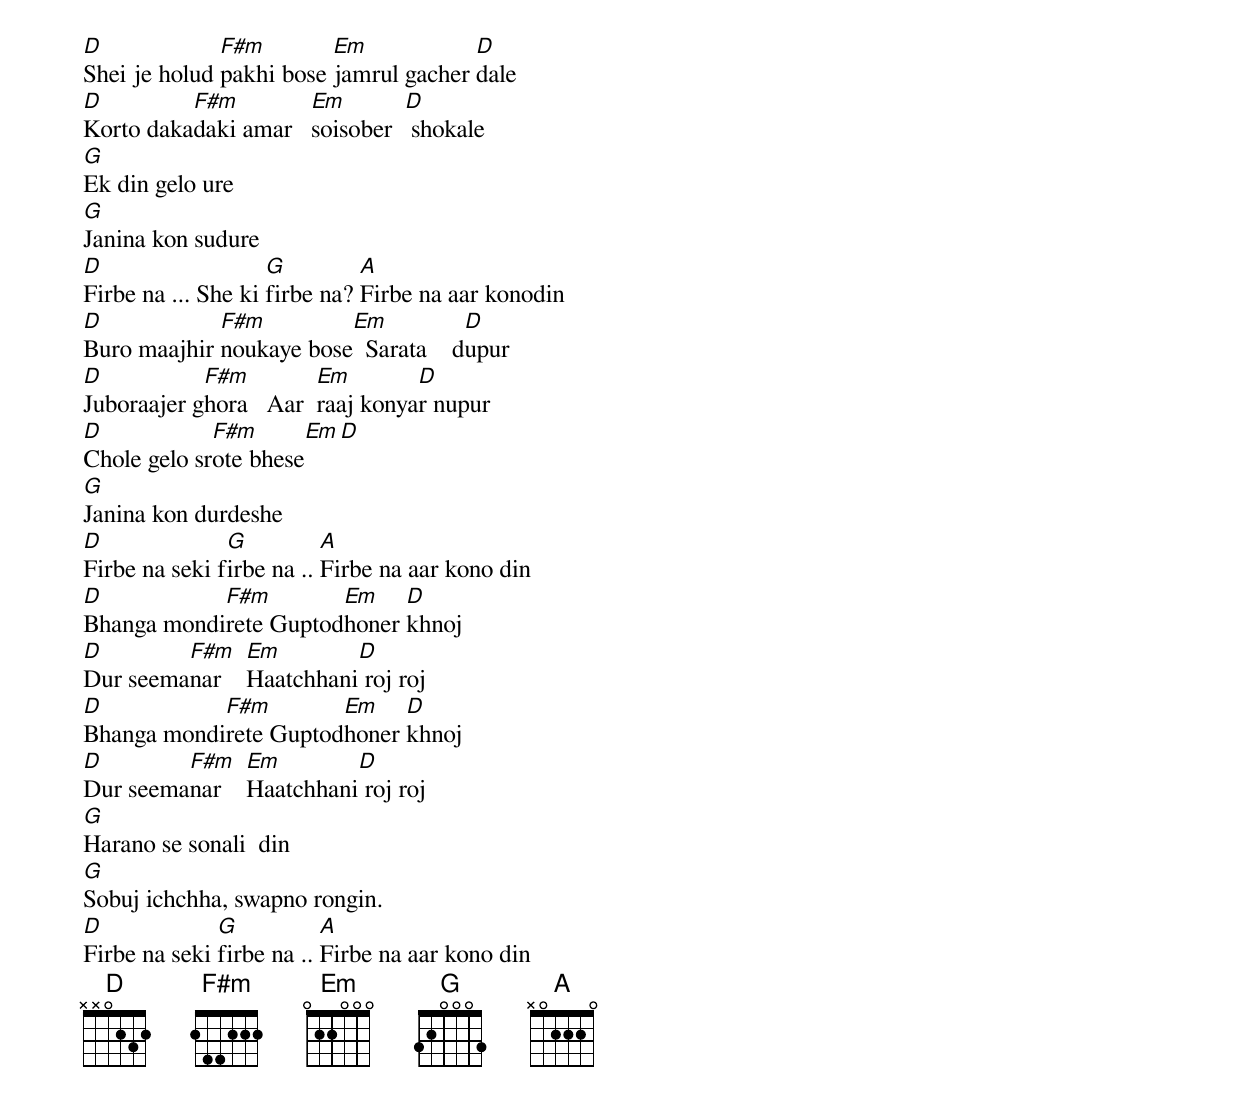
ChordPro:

[D]Shei je holud [F#m]pakhi bose [Em]jamrul gacher [D]dale
[D]Korto daka[F#m]daki amar   [Em]soisober  [D] shokale
[G]Ek din gelo ure
[G]Janina kon sudure
[D]Firbe na ... She ki [G]firbe na? [A]Firbe na aar konodin
[D]Buro maajhir [F#m]noukaye bose[Em]  Sarata    d[D]upur
[D]Juboraajer g[F#m]hora   Aar  [Em]raaj konya[D]r nupur
[D]Chole gelo sr[F#m]ote bhese[Em][D]
[G]Janina kon durdeshe
[D]Firbe na seki f[G]irbe na .. [A]Firbe na aar kono din
[D]Bhanga mondi[F#m]rete Guptod[Em]honer [D]khnoj
[D]Dur seema[F#m]nar    [Em]Haatchhani[D] roj roj
[D]Bhanga mondi[F#m]rete Guptod[Em]honer [D]khnoj
[D]Dur seema[F#m]nar    [Em]Haatchhani[D] roj roj
[G]Harano se sonali  din
[G]Sobuj ichchha, swapno rongin.
[D]Firbe na seki [G]firbe na .. [A]Firbe na aar kono din
